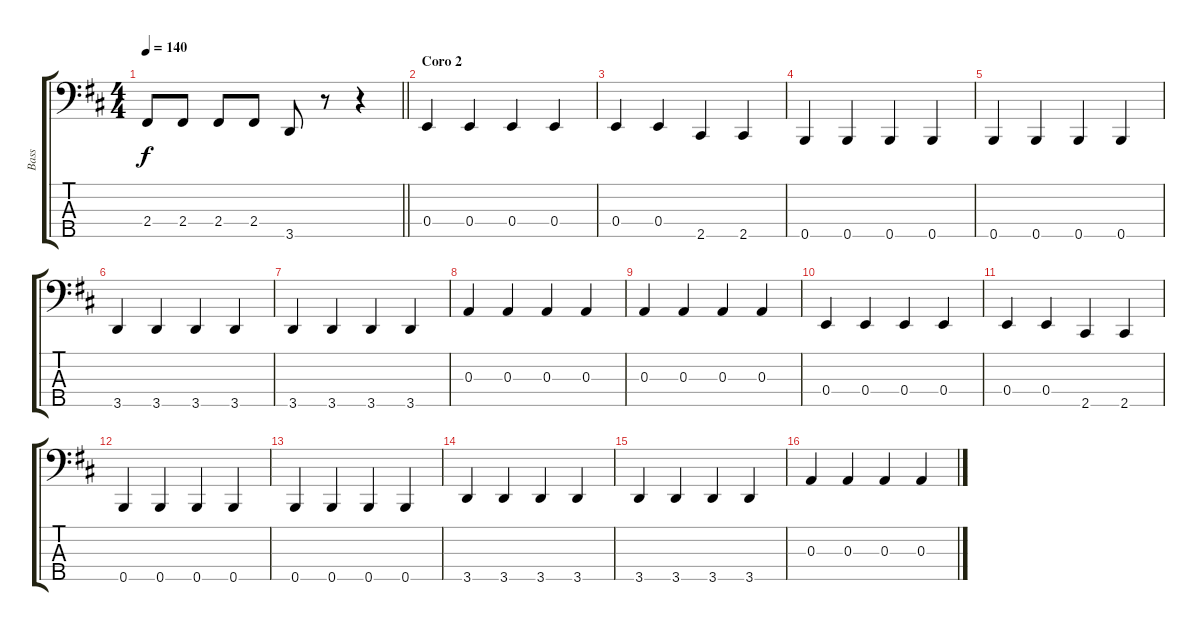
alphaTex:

\track ("Bass" "Bass") {instrument electricbassfinger}
\staff {score tabs}
\tuning (G2 D2 A1 E1 B0) {hide}
\ts (4 4)
\tempo 140
\clef f4
\barLineRight lightlight
\ks bminor
2.4.8{dy f} 2.4.8 2.4.8 2.4.8 3.5.8 r.8 r.4 |
\section ("" "Coro 2")
0.4.4 0.4.4 0.4.4 0.4.4 |
0.4.4 0.4.4 2.5.4 2.5.4 |
0.5.4 0.5.4 0.5.4 0.5.4 |
0.5.4 0.5.4 0.5.4 0.5.4 |
3.5.4 3.5.4 3.5.4 3.5.4 |
3.5.4 3.5.4 3.5.4 3.5.4 |
0.3.4 0.3.4 0.3.4 0.3.4 |
0.3.4 0.3.4 0.3.4 0.3.4 |
0.4.4 0.4.4 0.4.4 0.4.4 |
0.4.4 0.4.4 2.5.4 2.5.4 |
0.5.4 0.5.4 0.5.4 0.5.4 |
0.5.4 0.5.4 0.5.4 0.5.4 |
3.5.4 3.5.4 3.5.4 3.5.4 |
3.5.4 3.5.4 3.5.4 3.5.4 |
0.3.4 0.3.4 0.3.4 0.3.4
